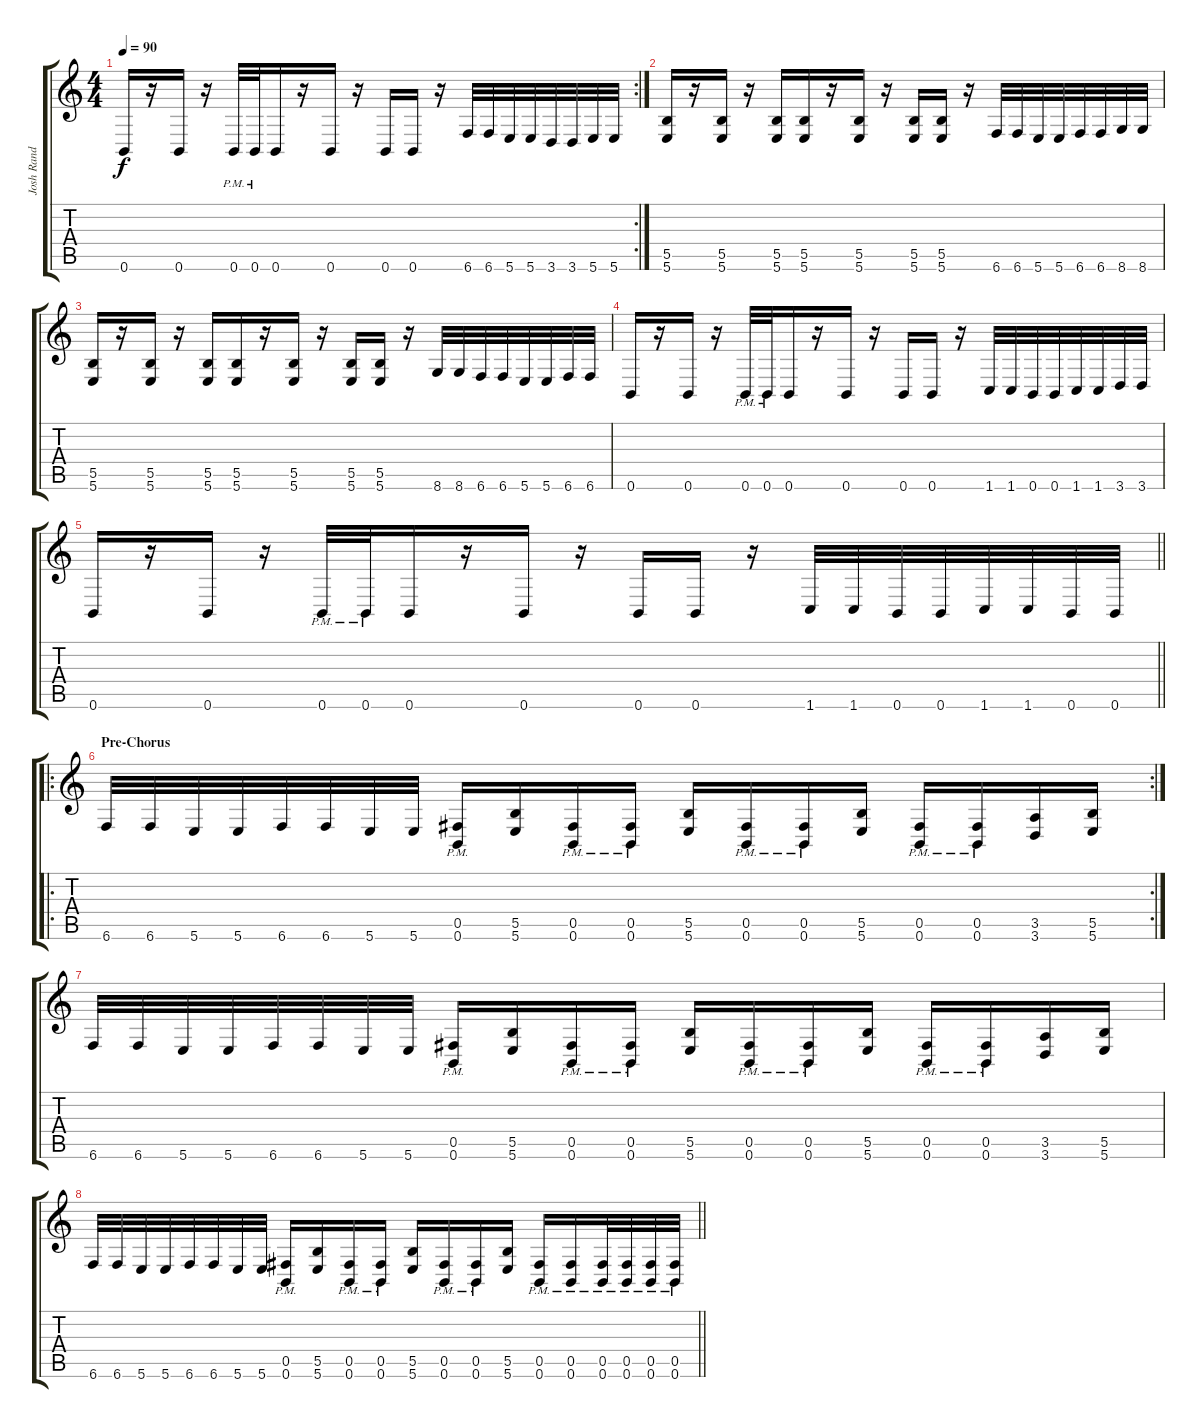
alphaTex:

\track ("Josh Rand" "Josh Rand") {instrument distortionguitar}
\staff {score tabs}
\tuning (Db4 Ab3 E3 B2 Gb2 B1) {hide}
\rc 2
\ts (4 4)
\tempo 90
\clef g2
\ks c
0.6.16{dy f} r.16 0.6.16 r.16 0.6{pm}.32 0.6{pm}.32 0.6.16 r.16 0.6.16 r.16 0.6.16 0.6.16 r.16 6.6.32 6.6.32 5.6.32 5.6.32 3.6.32 3.6.32 5.6.32 5.6.32 |
(5.5 5.6).16 r.16 (5.5 5.6).16 r.16 (5.5 5.6).16 (5.5 5.6).16 r.16 (5.5 5.6).16 r.16 (5.5 5.6).16 (5.5 5.6).16 r.16 6.6.32 6.6.32 5.6.32 5.6.32 6.6.32 6.6.32 8.6.32 8.6.32 |
(5.5 5.6).16 r.16 (5.5 5.6).16 r.16 (5.5 5.6).16 (5.5 5.6).16 r.16 (5.5 5.6).16 r.16 (5.5 5.6).16 (5.5 5.6).16 r.16 8.6.32 8.6.32 6.6.32 6.6.32 5.6.32 5.6.32 6.6.32 6.6.32 |
0.6.16 r.16 0.6.16 r.16 0.6{pm}.32 0.6{pm}.32 0.6.16 r.16 0.6.16 r.16 0.6.16 0.6.16 r.16 1.6.32 1.6.32 0.6.32 0.6.32 1.6.32 1.6.32 3.6.32 3.6.32 |
\barLineRight lightlight
0.6.16 r.16 0.6.16 r.16 0.6{pm}.32 0.6{pm}.32 0.6.16 r.16 0.6.16 r.16 0.6.16 0.6.16 r.16 1.6.32 1.6.32 0.6.32 0.6.32 1.6.32 1.6.32 0.6.32 0.6.32 |
\ro
\rc 2
\section ("" "Pre-Chorus")
6.6.32 6.6.32 5.6.32 5.6.32 6.6.32 6.6.32 5.6.32 5.6.32 (0.5{pm} 0.6{pm}).16 (5.5 5.6).16 (0.5{pm} 0.6{pm}).16 (0.5{pm} 0.6{pm}).16 (5.5 5.6).16 (0.5{pm} 0.6{pm}).16 (0.5{pm} 0.6{pm}).16 (5.5 5.6).16 (0.5{pm} 0.6{pm}).16 (0.5{pm} 0.6{pm}).16 (3.5 3.6).16 (5.5 5.6).16 |
6.6.32 6.6.32 5.6.32 5.6.32 6.6.32 6.6.32 5.6.32 5.6.32 (0.5{pm} 0.6{pm}).16 (5.5 5.6).16 (0.5{pm} 0.6{pm}).16 (0.5{pm} 0.6{pm}).16 (5.5 5.6).16 (0.5{pm} 0.6{pm}).16 (0.5{pm} 0.6{pm}).16 (5.5 5.6).16 (0.5{pm} 0.6{pm}).16 (0.5{pm} 0.6{pm}).16 (3.5 3.6).16 (5.5 5.6).16 |
\barLineRight lightlight
6.6.32 6.6.32 5.6.32 5.6.32 6.6.32 6.6.32 5.6.32 5.6.32 (0.5{pm} 0.6{pm}).16 (5.5 5.6).16 (0.5{pm} 0.6{pm}).16 (0.5{pm} 0.6{pm}).16 (5.5 5.6).16 (0.5{pm} 0.6{pm}).16 (0.5{pm} 0.6{pm}).16 (5.5 5.6).16 (0.5{pm} 0.6{pm}).16 (0.5{pm} 0.6{pm}).16 (0.5{pm} 0.6{pm}).32 (0.5{pm} 0.6{pm}).32 (0.5{pm} 0.6{pm}).32 (0.5{pm} 0.6{pm}).32
